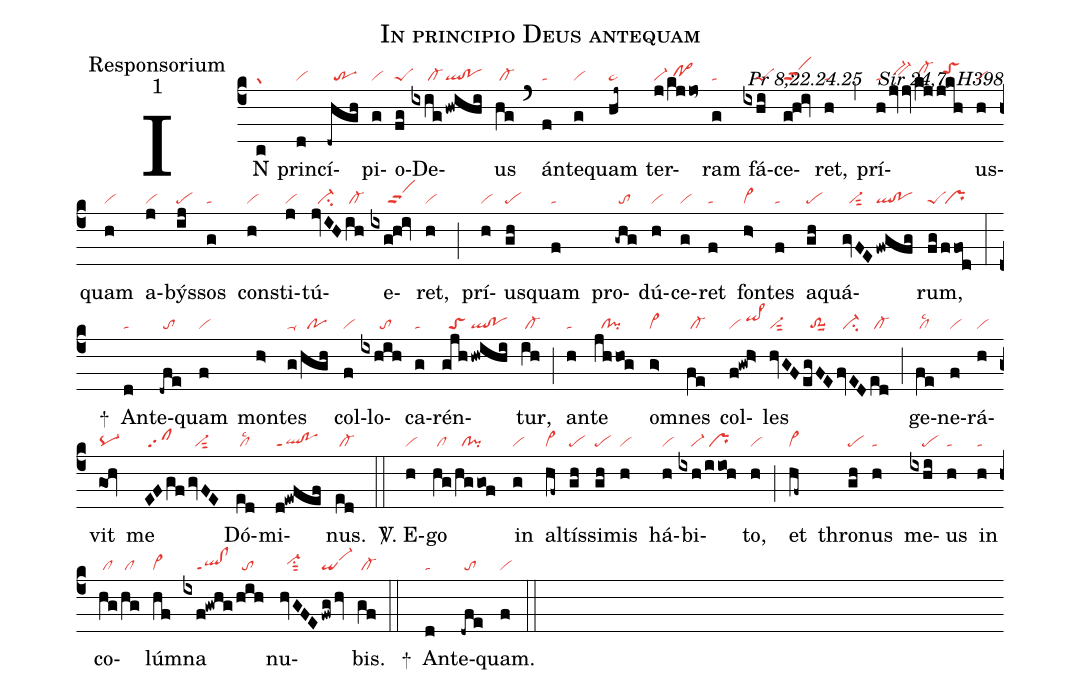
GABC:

name:In principio Deus antequam;
office-part:Responsorium;
mode:1;
commentary:Pr 8,22.24.25 ꝟ Sir 24,7; H398;
nabc-lines:1;
%%
(c4)IN(c|gr) prin(d|vi)cí(-dhgh|//tr)pi(g|vi)o(fg|peS)De(ixig|/////cl-|hwihi|ql!po)us(hg|/cl-) (`) án(f|ta)te(g|vi)quam(hj~|pe~) ter(j|vi-|/kjjo~|//po>hh)ram(g|ta) fá(ixhi|////peS)ce(g!hqi|vippt2)ret,(h|ta) (,)
prí(h|ta|jvv|/bv-hh|kj|/cl-hi|/jkh|//toShi)us(h|vi)quam(h|vi) a(j|vi)býs(ij|pe)sos(g|ta) con(h|vi)sti(j|vi)tú(jvIH|//ci-|ih|/cl-)e(ixg!hqi|/////vippt2)ret,(h|vi) (;)
prí(h|vi)us(gh|pe)quam(f|ta) pro(-ghg|/to)dú(h|vi)ce(g|vi)ret(f|ta) fon(h>|vi>)tes(f|ta) a(gh|pe)quá(gvFE|//vi-sut2|fwgfg|ql!po)rum,(fg|peS|/ffod|/pr) (:)
+()
An(d|ta)te(-dfe|/to)quam(f|vi) mon(h>)tes(g|ta-|/hgh|//po) col(f|vi)lo(ixhih|//////to)ca(g|ta)rén(gjh|//toS|hwihi|ql!po)tur,(ih|/cl-) (;) an(h|ta)te(jhhog|//cl!pi) om(g>|vi>)nes(fe|/cl-) col(f!gwh>|vi/qi>hi)les(hvGF|vi-sut2|egFE|//to-1suu1|fvED|//ci-|ed|/cl-) (;) ge(fe|/cllsc2)ne(f|vi)rá(h|vi)vit(goh|pq-) me(EFgf|/sf|gvFE|//vi-sut2) Dó(ed|/cllsc2)mi(d!ewfef|ql!poppt1)nus.(ed|/cl-) (::)

<sp>V/</sp>.
E(h|vi)go(hg|/cl|/hg/gof|//cl!pi) in(g|vi) al(hf~|cl~)tís(gh|pe)si(gh|pe)mis(h|vi) há(h|vi)bi(ixh|////vi-|/iioh|/pr)to,(h|vi) (;) et(hf~|cl~) thro(gh|pe)nus(h|ta) me(ixhi|////pe)us(h|ta) in(h|ta) co(hg|/cl|/hg|/cl)lúm(hf|cl~)na(ixf!gwhg|////ql!clppt1|/hih|//to) nu(hvGFE|//vi-hhsu1sut2|fwg/hv|qivi-hj)bis.(gf|/cl-) (::)

+() An(d|ta)te(-dfe|/to)quam.(f|vi) (::)
